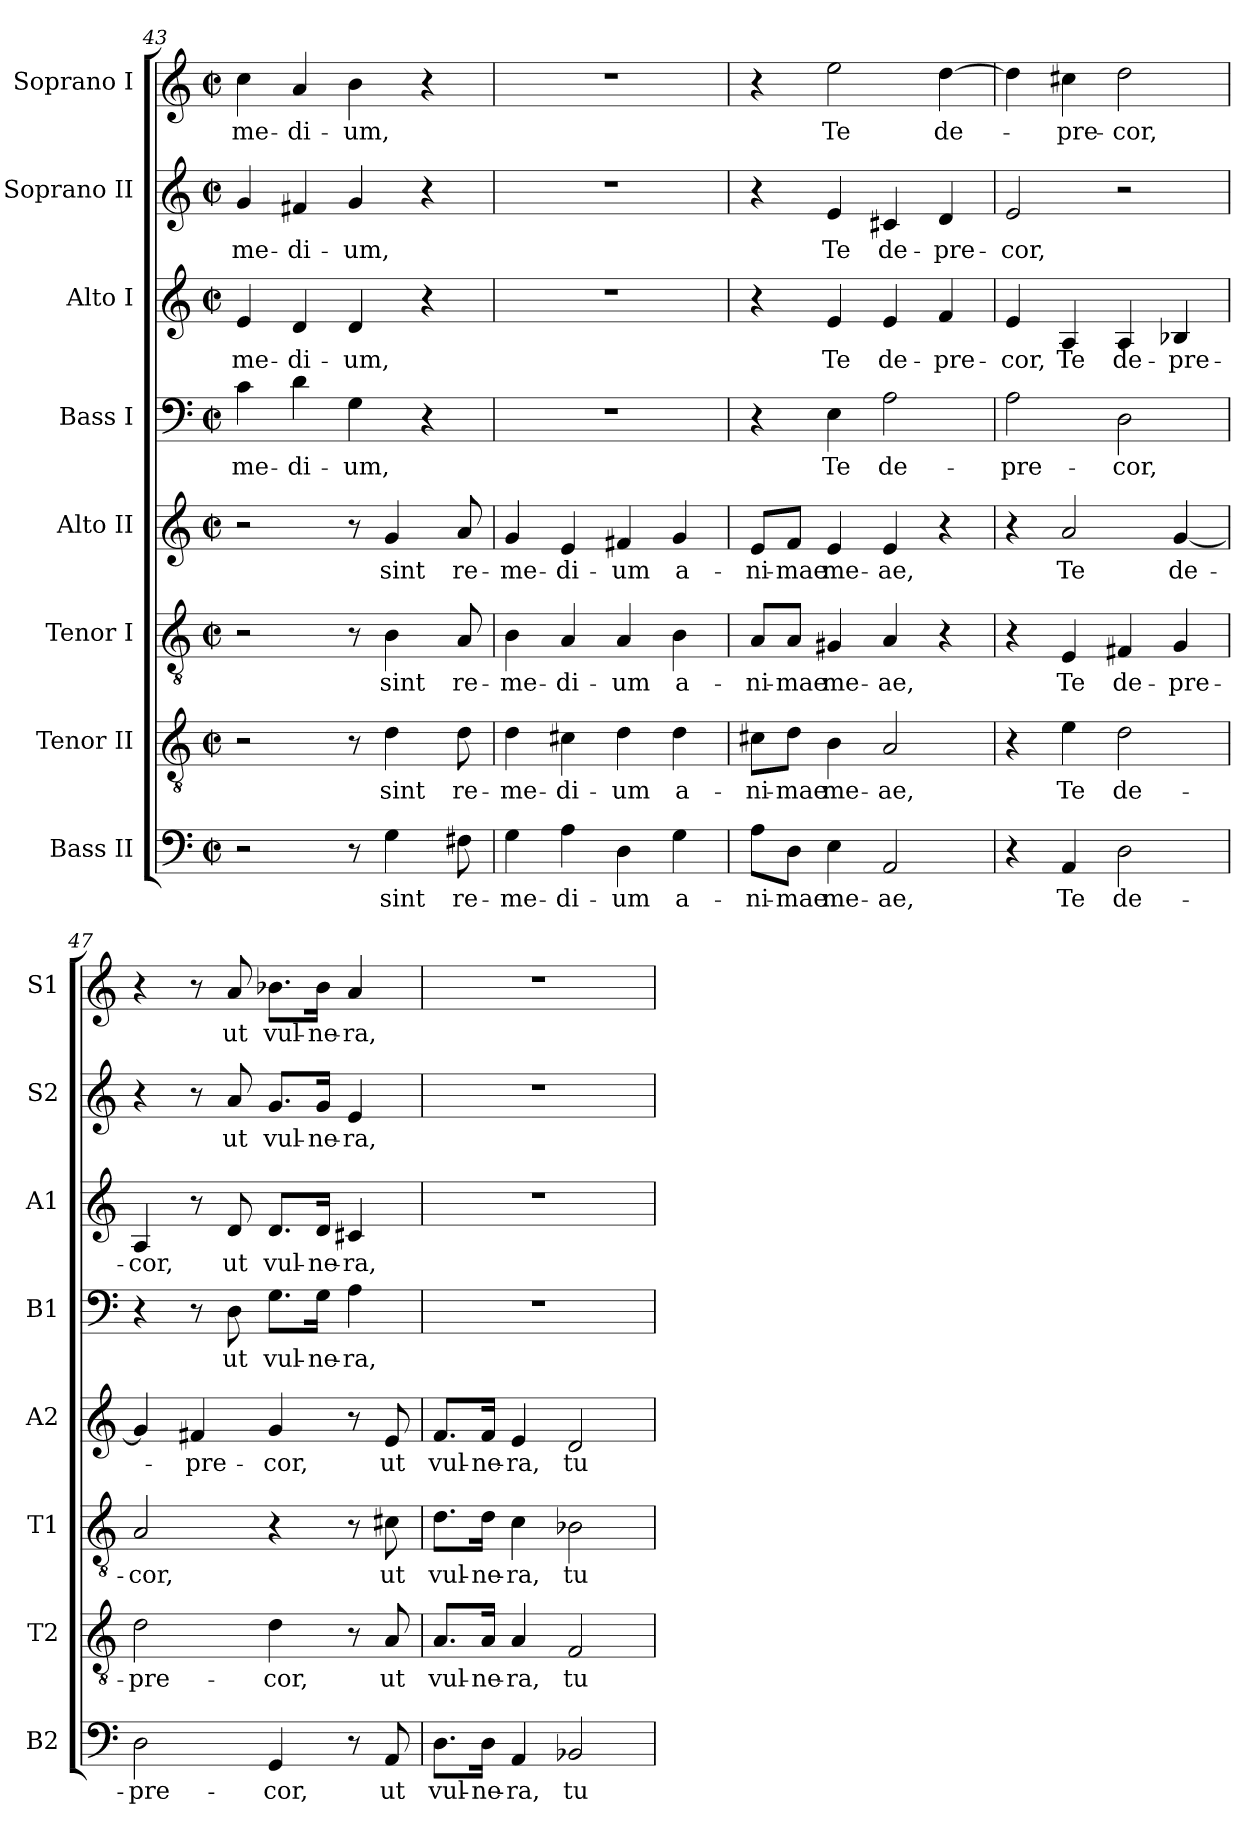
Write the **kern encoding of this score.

**kern	**text	**kern	**text	**kern	**text	**kern	**text	**kern	**text	**kern	**text	**kern	**text	**kern	**text
*part8	*part8	*part7	*part7	*part6	*part6	*part5	*part5	*part4	*part4	*part3	*part3	*part2	*part2	*part1	*part1
*staff8	*staff8	*staff7	*staff7	*staff6	*staff6	*staff5	*staff5	*staff4	*staff4	*staff3	*staff3	*staff2	*staff2	*staff1	*staff1
*I"Bass II	*	*I"Tenor II	*	*I"Tenor I	*	*I"Alto II	*	*I"Bass I	*	*I"Alto I	*	*I"Soprano II	*	*I"Soprano I	*
*I'B2	*	*I'T2	*	*I'T1	*	*I'A2	*	*I'B1	*	*I'A1	*	*I'S2	*	*I'S1	*
*clefF4	*	*clefGv2	*	*clefGv2	*	*clefG2	*	*clefF4	*	*clefG2	*	*clefG2	*	*clefG2	*
*k[]	*	*k[]	*	*k[]	*	*k[]	*	*k[]	*	*k[]	*	*k[]	*	*k[]	*
*C:	*	*C:	*	*C:	*	*C:	*	*C:	*	*C:	*	*C:	*	*C:	*
*M2/2	*	*M2/2	*	*M2/2	*	*M2/2	*	*M2/2	*	*M2/2	*	*M2/2	*	*M2/2	*
*met(c|)	*	*met(c|)	*	*met(c|)	*	*met(c|)	*	*met(c|)	*	*met(c|)	*	*met(c|)	*	*met(c|)	*
=43	=43	=43	=43	=43	=43	=43	=43	=43	=43	=43	=43	=43	=43	=43	=43
2r	.	2r	.	2r	.	2r	.	4c\	-me-	4e/	-me-	4g/	-me-	4cc\	-me-
.	.	.	.	.	.	.	.	4d\	-di-	4d/	-di-	4f#X/	-di-	4a/	-di-
8r	.	8r	.	8r	.	8r	.	4G\	-um,	4d/	-um,	4g/	-um,	4b\	-um,
4G\	sint	4d\	sint	4B\	sint	4g/	sint	.	.	.	.	.	.	.	.
.	.	.	.	.	.	.	.	4r	.	4r	.	4r	.	4r	.
8F#X\	re-	8d\	re-	8A/	re-	8a/	re-	.	.	.	.	.	.	.	.
=44	=44	=44	=44	=44	=44	=44	=44	=44	=44	=44	=44	=44	=44	=44	=44
4G\	-me-	4d\	-me-	4B\	-me-	4g/	-me-	1r	.	1r	.	1r	.	1r	.
4A\	-di-	4c#X\	-di-	4A/	-di-	4e/	-di-	.	.	.	.	.	.	.	.
4D\	-um	4d\	-um	4A/	-um	4f#X/	-um	.	.	.	.	.	.	.	.
4G\	a-	4d\	a-	4B\	a-	4g/	a-	.	.	.	.	.	.	.	.
!!LO:PB:g=z
=45	=45	=45	=45	=45	=45	=45	=45	=45	=45	=45	=45	=45	=45	=45	=45
8A\L	-ni-	8c#X\L	-ni-	8A/L	-ni-	8e/L	-ni-	4r	.	4r	.	4r	.	4r	.
8D\J	-mae	8d\J	-mae	8A/J	-mae	8f/J	-mae	.	.	.	.	.	.	.	.
4E\	me-	4B\	me-	4G#X/	me-	4e/	me-	4E\	Te	4e/	Te	4e/	Te	2ee\	Te
2AA/	-ae,	2A/	-ae,	4A/	-ae,	4e/	-ae,	2A\	de-	4e/	de-	4c#X/	de-	.	.
.	.	.	.	4r	.	4r	.	.	.	4f/	-pre-	4d/	-pre-	[>4dd\	de-
=46	=46	=46	=46	=46	=46	=46	=46	=46	=46	=46	=46	=46	=46	=46	=46
4r	.	4r	.	4r	.	4r	.	2A\	-pre-	4e/	-cor,	2e/	-cor,	4dd\]	.
4AA/	Te	4e\	Te	4E/	Te	2a/	Te	.	.	4A/	Te	.	.	4cc#X\	-pre-
2D\	de-	2d\	de-	4F#X/	de-	.	.	2D\	-cor,	4A/	de-	2r	.	2dd\	-cor,
.	.	.	.	4G/	-pre-	[<4g/	de-	.	.	4B-X/	-pre-	.	.	.	.
=47	=47	=47	=47	=47	=47	=47	=47	=47	=47	=47	=47	=47	=47	=47	=47
2D\	-pre-	2d\	-pre-	2A/	-cor,	4g/]	.	4r	.	4A/	-cor,	4r	.	4r	.
.	.	.	.	.	.	4f#X/	-pre-	8r	.	8r	.	8r	.	8r	.
.	.	.	.	.	.	.	.	8D\	ut	8d/	ut	8a/	ut	8a/	ut
4GG/	-cor,	4d\	-cor,	4r	.	4g/	-cor,	8.G\L	vul-	8.d/L	vul-	8.g/L	vul-	8.b-X\L	vul-
.	.	.	.	.	.	.	.	16G\Jk	-ne-	16d/Jk	-ne-	16g/Jk	-ne-	16b-\Jk	-ne-
8r	.	8r	.	8r	.	8r	.	4A\	-ra,	4c#X/	-ra,	4e/	-ra,	4a/	-ra,
8AA/	ut	8A/	ut	8c#X\	ut	8e/	ut	.	.	.	.	.	.	.	.
=48	=48	=48	=48	=48	=48	=48	=48	=48	=48	=48	=48	=48	=48	=48	=48
8.D\L	vul-	8.A/L	vul-	8.d\L	vul-	8.f/L	vul-	1r	.	1r	.	1r	.	1r	.
16D\Jk	-ne-	16A/Jk	-ne-	16d\Jk	-ne-	16f/Jk	-ne-	.	.	.	.	.	.	.	.
4AA/	-ra,	4A/	-ra,	4c\	-ra,	4e/	-ra,	.	.	.	.	.	.	.	.
2BB-X/	tu-	2F/	tu-	2B-X\	tu-	2d/	tu-	.	.	.	.	.	.	.	.
=	=	=	=	=	=	=	=	=	=	=	=	=	=	=	=
*-	*-	*-	*-	*-	*-	*-	*-	*-	*-	*-	*-	*-	*-	*-	*-
